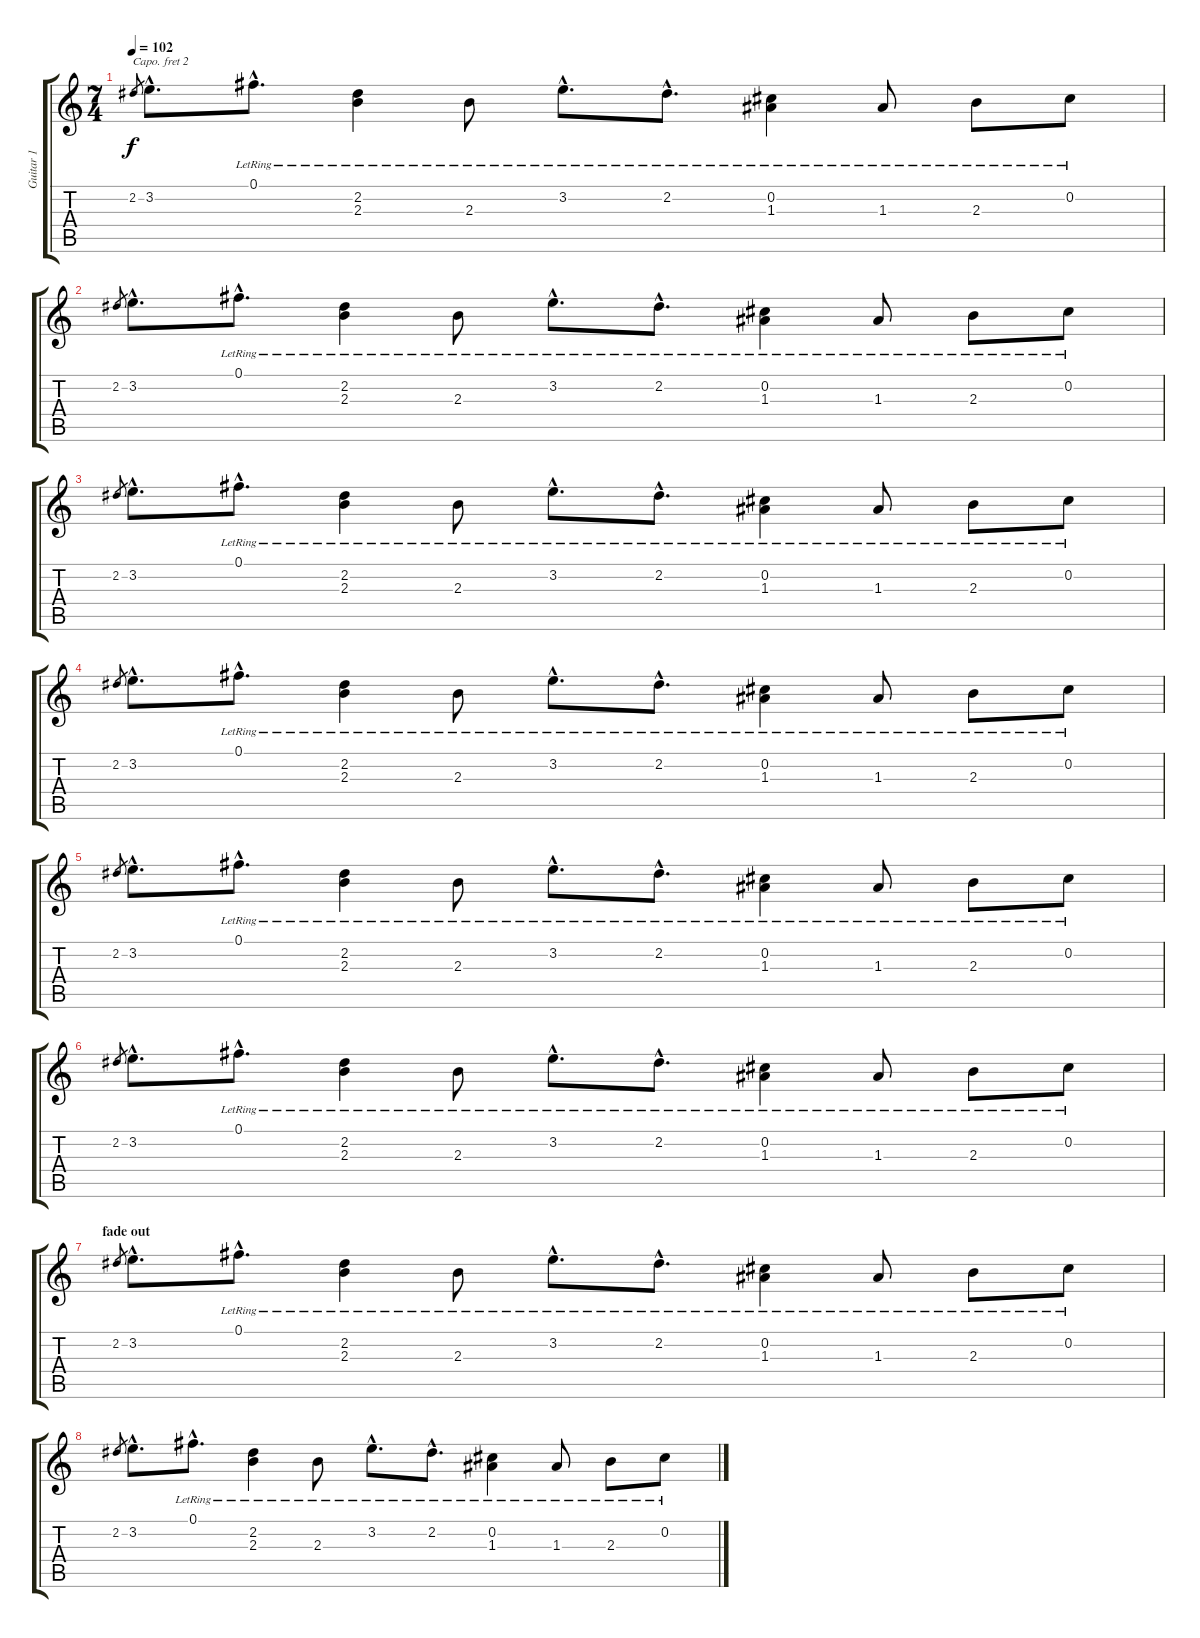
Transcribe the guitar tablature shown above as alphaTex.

\track ("Guitar 1" "Guitar 1") {instrument acousticguitarsteel}
\staff {score tabs}
\capo 2
\tuning (E4 B3 G3 D3 A2 E2) {hide}
\ts (7 4)
\tempo 102
\clef g2
\ks c
2.2.8{gr dy f} 3.2{hac}.8{d} 0.1{hac lr}.8{d} (2.2{lr} 2.3{lr}).4 2.3{lr}.8 3.2{hac lr}.8{d} 2.2{hac lr}.8{d} (0.2{lr} 1.3{lr}).4 1.3{lr}.8 2.3{lr}.8 0.2{lr}.8 |
2.2.8{gr} 3.2{hac}.8{d} 0.1{hac lr}.8{d} (2.2{lr} 2.3{lr}).4 2.3{lr}.8 3.2{hac lr}.8{d} 2.2{hac lr}.8{d} (0.2{lr} 1.3{lr}).4 1.3{lr}.8 2.3{lr}.8 0.2{lr}.8 |
2.2.8{gr} 3.2{hac}.8{d} 0.1{hac lr}.8{d} (2.2{lr} 2.3{lr}).4 2.3{lr}.8 3.2{hac lr}.8{d} 2.2{hac lr}.8{d} (0.2{lr} 1.3{lr}).4 1.3{lr}.8 2.3{lr}.8 0.2{lr}.8 |
2.2.8{gr} 3.2{hac}.8{d} 0.1{hac lr}.8{d} (2.2{lr} 2.3{lr}).4 2.3{lr}.8 3.2{hac lr}.8{d} 2.2{hac lr}.8{d} (0.2{lr} 1.3{lr}).4 1.3{lr}.8 2.3{lr}.8 0.2{lr}.8 |
2.2.8{gr} 3.2{hac}.8{d} 0.1{hac lr}.8{d} (2.2{lr} 2.3{lr}).4 2.3{lr}.8 3.2{hac lr}.8{d} 2.2{hac lr}.8{d} (0.2{lr} 1.3{lr}).4 1.3{lr}.8 2.3{lr}.8 0.2{lr}.8 |
2.2.8{gr} 3.2{hac}.8{d} 0.1{hac lr}.8{d} (2.2{lr} 2.3{lr}).4 2.3{lr}.8 3.2{hac lr}.8{d} 2.2{hac lr}.8{d} (0.2{lr} 1.3{lr}).4 1.3{lr}.8 2.3{lr}.8 0.2{lr}.8 |
\section ("" "fade out")
2.2.8{gr} 3.2{hac}.8{d volume 9} 0.1{hac lr}.8{d} (2.2{lr} 2.3{lr}).4 2.3{lr}.8 3.2{hac lr}.8{d} 2.2{hac lr}.8{d} (0.2{lr} 1.3{lr}).4 1.3{lr}.8 2.3{lr}.8 0.2{lr}.8 |
2.2.8{gr} 3.2{hac}.8{d volume 6} 0.1{hac lr}.8{d} (2.2{lr} 2.3{lr}).4 2.3{lr}.8 3.2{hac lr}.8{d} 2.2{hac lr}.8{d} (0.2{lr} 1.3{lr}).4 1.3{lr}.8 2.3{lr}.8 0.2{lr}.8
